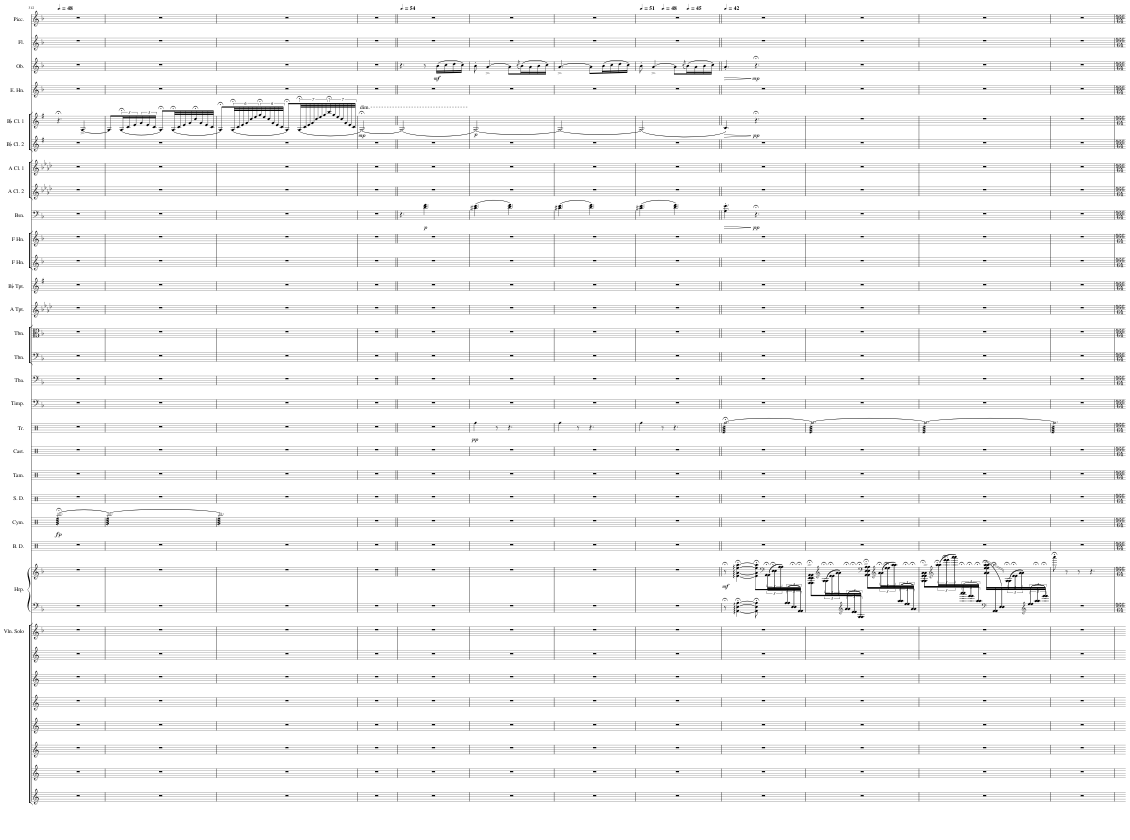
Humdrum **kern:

**kern	**kern	**kern	**kern	**kern	**kern	**kern	**kern	**kern	**kern	**dynam	**kern	**kern	**dynam	**kern	**kern	**kern	**kern	**dynam	**kern	**kern	**kern	**kern	**kern	**kern	**kern	**kern	**kern	**dynam	**kern	**kern	**kern	**kern	**dynam	**kern	**kern	**dynam	**kern	**kern
*part32	*part31	*part30	*part29	*part28	*part27	*part26	*part25	*part24	*part24	*part24	*part23	*part22	*part22	*part21	*part20	*part19	*part18	*part18	*part17	*part16	*part15	*part14	*part13	*part12	*part11	*part10	*part9	*part9	*part8	*part7	*part6	*part5	*part5	*part4	*part3	*part3	*part2	*part1
*staff33	*staff32	*staff31	*staff30	*staff29	*staff28	*staff27	*staff26	*staff25	*staff24	*staff24/25	*staff23	*staff22	*staff22	*staff21	*staff20	*staff19	*staff18	*staff18	*staff17	*staff16	*staff15	*staff14	*staff13	*staff12	*staff11	*staff10	*staff9	*staff9	*staff8	*staff7	*staff6	*staff5	*staff5	*staff4	*staff3	*staff3	*staff2	*staff1
*I"Piano	*I"Piano	*I"Piano	*I"Piano	*I"Piano	*I"Piano	*I"Piano	*I"Violin Solo	*I"Harp	*	*	*I"Bass Drum	*I"Cymbals	*	*I"Snare Drum	*I"Tambourine	*I"Castanets	*I"Triangle	*	*I"Timpani	*I"Tuba	*I"Trombone	*I"Trombone	*I"A Trumpet	*I"Bb Trumpet	*I"Horn in F	*I"Horn in F	*I"Bassoon	*	*I"A Clarinet 2	*I"A Clarinet 1	*I"Bb Clarinet 2	*I"Bb Clarinet 1	*	*I"English Horn	*I"Oboe	*	*I"Flute	*I"Piccolo
*I'Pno	*I'Pno	*I'Pno	*I'Pno	*I'Pno	*I'Pno	*I'Pno	*I'Vln. Solo	*I'Hrp.	*	*	*I'B. D.	*I'Cym.	*	*I'S. D.	*I'Tam.	*I'Cast.	*I'Tr.	*	*I'Timp.	*I'Tba.	*I'Tbn.	*I'Tbn.	*I'A Tpt.	*I'Bb Tpt.	*	*	*I'Bsn.	*	*I'A Cl. 2	*I'A Cl. 1	*I'Bb Cl. 2	*I'Bb Cl. 1	*	*I'E. Hn.	*I'Ob.	*	*I'Fl.	*I'Picc.
!!LO:PB:g=z
*clefG2	*clefG2	*clefG2	*clefG2	*clefG2	*clefG2	*clefG2	*clefG2	*clefF4	*clefG2	*	*clefX	*clefX	*	*clefX	*clefX	*clefX	*clefX	*	*clefF4	*clefF4	*clefF4	*clefC3	*clefG2	*clefG2	*clefG2	*clefG2	*clefF4	*	*clefG2	*clefG2	*clefG2	*clefG2	*	*clefG2	*clefG2	*	*clefG2	*clefG2
*	*	*	*	*	*	*	*	*	*	*	*	*	*	*	*	*	*	*	*	*	*	*	*Trd2c3	*Trd1c2	*Trd4c7	*Trd4c7	*	*	*Trd2c3	*Trd2c3	*Trd1c2	*Trd1c2	*	*Trd4c7	*	*	*	*Trd-7c-12
*k[]	*k[]	*k[]	*k[]	*k[]	*k[]	*k[]	*k[b-]	*k[b-]	*k[b-]	*	*k[]	*k[]	*	*k[]	*k[]	*k[]	*k[]	*	*k[b-]	*k[b-]	*k[b-]	*k[b-]	*k[b-e-a-d-]	*k[f#]	*k[b-]	*k[b-]	*k[b-]	*	*k[b-e-a-d-]	*k[b-e-a-d-]	*k[f#]	*k[f#]	*	*k[b-]	*k[b-]	*	*k[b-]	*k[b-]
*	*	*	*	*	*	*	*M6/8	*M6/8	*M6/8	*	*M6/8	*M6/8	*	*M6/8	*M6/8	*M6/8	*M6/8	*	*M6/8	*M6/8	*M6/8	*M6/8	*M6/8	*M6/8	*M6/8	*M6/8	*M6/8	*	*M6/8	*M6/8	*M6/8	*M6/8	*	*M6/8	*M6/8	*	*M6/8	*M6/8
*MM72	*MM72	*MM72	*MM72	*MM72	*MM72	*MM72	*MM72	*MM72	*MM72	*	*MM72	*MM72	*	*MM72	*MM72	*MM72	*MM72	*	*MM72	*MM72	*MM72	*MM72	*MM72	*MM72	*MM72	*MM72	*MM72	*	*MM72	*MM72	*MM72	*MM72	*	*MM72	*MM72	*	*MM72	*MM72
=312	=312	=312	=312	=312	=312	=312	=312	=312	=312	=312	=312	=312	=312	=312	=312	=312	=312	=312	=312	=312	=312	=312	=312	=312	=312	=312	=312	=312	=312	=312	=312	=312	=312	=312	=312	=312	=312	=312
!	!	!	!	!	!	!	!	!	!	!	!	!	!LO:DY:b	!	!	!	!	!	!	!	!	!	!	!	!	!	!	!	!	!	!	!	!	!	!	!	!	!
1r	1r	1r	1r	1r	1r	1r	2.r	2.r	2.r	.	2.r	[2.Rbb;<@64@\	fp	2.r	2.r	2.r	2.r	.	2.r	2.r	2.r	2.r	2.r	2.r	2.r	2.r	2.r	.	2.r	2.r	2.r	4.r;<	.	2.r	2.r	.	2.r	2.r
.	.	.	.	.	.	.	.	.	.	.	.	.	.	.	.	.	.	.	.	.	.	.	.	.	.	.	.	.	.	.	.	[4.A^/	.	.	.	.	.	.
.	.	.	.	.	.	.	4ryy	4ryy	4ryy	.	4ryy	4ryy	.	4ryy	4ryy	4ryy	4ryy	.	4ryy	4ryy	4ryy	4ryy	4ryy	4ryy	4ryy	4ryy	4ryy	.	4ryy	4ryy	4ryy	4ryy	.	4ryy	4ryy	.	4ryy	4ryy
=313	=313	=313	=313	=313	=313	=313	=313	=313	=313	=313	=313	=313	=313	=313	=313	=313	=313	=313	=313	=313	=313	=313	=313	=313	=313	=313	=313	=313	=313	=313	=313	=313	=313	=313	=313	=313	=313	=313
1r	1r	1r	1r	1r	1r	1r	2.r	2.r	2.r	.	2.r	2.Rbb@64@\_	.	2.r	2.r	2.r	2.r	.	2.r	2.r	2.r	2.r	2.r	2.r	2.r	2.r	2.r	.	2.r	2.r	2.r	8A/L]	.	2.r	2.r	.	2.r	2.r
.	.	.	.	.	.	.	.	.	.	.	.	.	.	.	.	.	.	.	.	.	.	.	.	.	.	.	.	.	.	.	.	(24A;</L	.	.	.	.	.	.
.	.	.	.	.	.	.	.	.	.	.	.	.	.	.	.	.	.	.	.	.	.	.	.	.	.	.	.	.	.	.	.	24c/	.	.	.	.	.	.
.	.	.	.	.	.	.	.	.	.	.	.	.	.	.	.	.	.	.	.	.	.	.	.	.	.	.	.	.	.	.	.	24e/	.	.	.	.	.	.
.	.	.	.	.	.	.	.	.	.	.	.	.	.	.	.	.	.	.	.	.	.	.	.	.	.	.	.	.	.	.	.	24g/	.	.	.	.	.	.
.	.	.	.	.	.	.	.	.	.	.	.	.	.	.	.	.	.	.	.	.	.	.	.	.	.	.	.	.	.	.	.	24e/	.	.	.	.	.	.
.	.	.	.	.	.	.	.	.	.	.	.	.	.	.	.	.	.	.	.	.	.	.	.	.	.	.	.	.	.	.	.	24c/JJ	.	.	.	.	.	.
.	.	.	.	.	.	.	.	.	.	.	.	.	.	.	.	.	.	.	.	.	.	.	.	.	.	.	.	.	.	.	.	8A;</L)	.	.	.	.	.	.
.	.	.	.	.	.	.	.	.	.	.	.	.	.	.	.	.	.	.	.	.	.	.	.	.	.	.	.	.	.	.	.	(32A;</LL	.	.	.	.	.	.
.	.	.	.	.	.	.	.	.	.	.	.	.	.	.	.	.	.	.	.	.	.	.	.	.	.	.	.	.	.	.	.	32c/	.	.	.	.	.	.
.	.	.	.	.	.	.	.	.	.	.	.	.	.	.	.	.	.	.	.	.	.	.	.	.	.	.	.	.	.	.	.	32e/	.	.	.	.	.	.
.	.	.	.	.	.	.	.	.	.	.	.	.	.	.	.	.	.	.	.	.	.	.	.	.	.	.	.	.	.	.	.	32g/	.	.	.	.	.	.
.	.	.	.	.	.	.	.	.	.	.	.	.	.	.	.	.	.	.	.	.	.	.	.	.	.	.	.	.	.	.	.	32cc;</	.	.	.	.	.	.
.	.	.	.	.	.	.	.	.	.	.	.	.	.	.	.	.	.	.	.	.	.	.	.	.	.	.	.	.	.	.	.	32g/	.	.	.	.	.	.
.	.	.	.	.	.	.	.	.	.	.	.	.	.	.	.	.	.	.	.	.	.	.	.	.	.	.	.	.	.	.	.	32e/	.	.	.	.	.	.
.	.	.	.	.	.	.	.	.	.	.	.	.	.	.	.	.	.	.	.	.	.	.	.	.	.	.	.	.	.	.	.	32c/JJJ	.	.	.	.	.	.
.	.	.	.	.	.	.	4ryy	4ryy	4ryy	.	4ryy	4ryy	.	4ryy	4ryy	4ryy	4ryy	.	4ryy	4ryy	4ryy	4ryy	4ryy	4ryy	4ryy	4ryy	4ryy	.	4ryy	4ryy	4ryy	4ryy	.	4ryy	4ryy	.	4ryy	4ryy
=314	=314	=314	=314	=314	=314	=314	=314	=314	=314	=314	=314	=314	=314	=314	=314	=314	=314	=314	=314	=314	=314	=314	=314	=314	=314	=314	=314	=314	=314	=314	=314	=314	=314	=314	=314	=314	=314	=314
1r	1r	1r	1r	1r	1r	1r	2.r	2.r	2.r	.	2.r	2.Rbb@64@\]	.	2.r	2.r	2.r	2.r	.	2.r	2.r	2.r	2.r	2.r	2.r	2.r	2.r	2.r	.	2.r	2.r	2.r	8A;</L)	.	2.r	2.r	.	2.r	2.r
.	.	.	.	.	.	.	.	.	.	.	.	.	.	.	.	.	.	.	.	.	.	.	.	.	.	.	.	.	.	.	.	(48A;</LL	.	.	.	.	.	.
.	.	.	.	.	.	.	.	.	.	.	.	.	.	.	.	.	.	.	.	.	.	.	.	.	.	.	.	.	.	.	.	48c/	.	.	.	.	.	.
.	.	.	.	.	.	.	.	.	.	.	.	.	.	.	.	.	.	.	.	.	.	.	.	.	.	.	.	.	.	.	.	48e/	.	.	.	.	.	.
.	.	.	.	.	.	.	.	.	.	.	.	.	.	.	.	.	.	.	.	.	.	.	.	.	.	.	.	.	.	.	.	48g/	.	.	.	.	.	.
.	.	.	.	.	.	.	.	.	.	.	.	.	.	.	.	.	.	.	.	.	.	.	.	.	.	.	.	.	.	.	.	48cc/	.	.	.	.	.	.
.	.	.	.	.	.	.	.	.	.	.	.	.	.	.	.	.	.	.	.	.	.	.	.	.	.	.	.	.	.	.	.	48ee/	.	.	.	.	.	.
.	.	.	.	.	.	.	.	.	.	.	.	.	.	.	.	.	.	.	.	.	.	.	.	.	.	.	.	.	.	.	.	48gg;</	.	.	.	.	.	.
.	.	.	.	.	.	.	.	.	.	.	.	.	.	.	.	.	.	.	.	.	.	.	.	.	.	.	.	.	.	.	.	48ee/	.	.	.	.	.	.
.	.	.	.	.	.	.	.	.	.	.	.	.	.	.	.	.	.	.	.	.	.	.	.	.	.	.	.	.	.	.	.	48cc/	.	.	.	.	.	.
.	.	.	.	.	.	.	.	.	.	.	.	.	.	.	.	.	.	.	.	.	.	.	.	.	.	.	.	.	.	.	.	48g/	.	.	.	.	.	.
.	.	.	.	.	.	.	.	.	.	.	.	.	.	.	.	.	.	.	.	.	.	.	.	.	.	.	.	.	.	.	.	48e/	.	.	.	.	.	.
.	.	.	.	.	.	.	.	.	.	.	.	.	.	.	.	.	.	.	.	.	.	.	.	.	.	.	.	.	.	.	.	48c/JJJ	.	.	.	.	.	.
.	.	.	.	.	.	.	.	.	.	.	.	.	.	.	.	.	.	.	.	.	.	.	.	.	.	.	.	.	.	.	.	8A;</L)	.	.	.	.	.	.
.	.	.	.	.	.	.	.	.	.	.	.	.	.	.	.	.	.	.	.	.	.	.	.	.	.	.	.	.	.	.	.	(56A;</LL	.	.	.	.	.	.
.	.	.	.	.	.	.	.	.	.	.	.	.	.	.	.	.	.	.	.	.	.	.	.	.	.	.	.	.	.	.	.	56c/	.	.	.	.	.	.
.	.	.	.	.	.	.	.	.	.	.	.	.	.	.	.	.	.	.	.	.	.	.	.	.	.	.	.	.	.	.	.	56e/	.	.	.	.	.	.
.	.	.	.	.	.	.	.	.	.	.	.	.	.	.	.	.	.	.	.	.	.	.	.	.	.	.	.	.	.	.	.	56g/	.	.	.	.	.	.
.	.	.	.	.	.	.	.	.	.	.	.	.	.	.	.	.	.	.	.	.	.	.	.	.	.	.	.	.	.	.	.	56cc/	.	.	.	.	.	.
.	.	.	.	.	.	.	.	.	.	.	.	.	.	.	.	.	.	.	.	.	.	.	.	.	.	.	.	.	.	.	.	56ee/	.	.	.	.	.	.
.	.	.	.	.	.	.	.	.	.	.	.	.	.	.	.	.	.	.	.	.	.	.	.	.	.	.	.	.	.	.	.	56gg/	.	.	.	.	.	.
.	.	.	.	.	.	.	.	.	.	.	.	.	.	.	.	.	.	.	.	.	.	.	.	.	.	.	.	.	.	.	.	56ccc;</	.	.	.	.	.	.
.	.	.	.	.	.	.	.	.	.	.	.	.	.	.	.	.	.	.	.	.	.	.	.	.	.	.	.	.	.	.	.	56gg/	.	.	.	.	.	.
.	.	.	.	.	.	.	.	.	.	.	.	.	.	.	.	.	.	.	.	.	.	.	.	.	.	.	.	.	.	.	.	56ee/	.	.	.	.	.	.
.	.	.	.	.	.	.	.	.	.	.	.	.	.	.	.	.	.	.	.	.	.	.	.	.	.	.	.	.	.	.	.	56cc/	.	.	.	.	.	.
.	.	.	.	.	.	.	.	.	.	.	.	.	.	.	.	.	.	.	.	.	.	.	.	.	.	.	.	.	.	.	.	56g/	.	.	.	.	.	.
.	.	.	.	.	.	.	.	.	.	.	.	.	.	.	.	.	.	.	.	.	.	.	.	.	.	.	.	.	.	.	.	56e/	.	.	.	.	.	.
.	.	.	.	.	.	.	.	.	.	.	.	.	.	.	.	.	.	.	.	.	.	.	.	.	.	.	.	.	.	.	.	56c/JJJ	.	.	.	.	.	.
.	.	.	.	.	.	.	4ryy	4ryy	4ryy	.	4ryy	4ryy	.	4ryy	4ryy	4ryy	4ryy	.	4ryy	4ryy	4ryy	4ryy	4ryy	4ryy	4ryy	4ryy	4ryy	.	4ryy	4ryy	4ryy	4ryy	.	4ryy	4ryy	.	4ryy	4ryy
=315	=315	=315	=315	=315	=315	=315	=315	=315	=315	=315	=315	=315	=315	=315	=315	=315	=315	=315	=315	=315	=315	=315	=315	=315	=315	=315	=315	=315	=315	=315	=315	=315	=315	=315	=315	=315	=315	=315
!	!	!	!	!	!	!	!	!	!	!	!	!	!	!	!	!	!	!	!	!	!	!	!	!	!	!	!	!	!	!	!	!LO:TX:a:t=dim.	!	!	!	!	!	!
!	!	!	!	!	!	!	!	!	!	!	!	!	!	!	!	!	!	!	!	!	!	!	!	!	!	!	!	!	!	!	!	!	!LO:DY:b	!	!	!	!	!
1r	1r	1r	1r	1r	1r	1r	2.r	2.r	2.r	.	2.r	2.r	.	2.r	2.r	2.r	2.r	.	2.r	2.r	2.r	2.r	2.r	2.r	2.r	2.r	2.r	.	2.r	2.r	2.r	[2.A;</)	mp	2.r	2.r	.	2.r	2.r
.	.	.	.	.	.	.	4ryy	4ryy	4ryy	.	4ryy	4ryy	.	4ryy	4ryy	4ryy	4ryy	.	4ryy	4ryy	4ryy	4ryy	4ryy	4ryy	4ryy	4ryy	4ryy	.	4ryy	4ryy	4ryy	4ryy	.	4ryy	4ryy	.	4ryy	4ryy
=316||	=316||	=316||	=316||	=316||	=316||	=316||	=316||	=316||	=316||	=316||	=316||	=316||	=316||	=316||	=316||	=316||	=316||	=316||	=316||	=316||	=316||	=316||	=316||	=316||	=316||	=316||	=316||	=316||	=316||	=316||	=316||	=316||	=316||	=316||	=316||	=316||	=316||	=316||
*	*	*	*	*	*	*	*	*	*	*	*	*	*	*	*	*	*	*	*	*	*	*	*	*	*	*	*	*	*	*	*	*	*	*	*	*	*	*MM81
1r	1r	1r	1r	1r	1r	1r	2.r	2.r	2.r	.	2.r	2.r	.	2.r	2.r	2.r	2.r	.	2.r	2.r	2.r	2.r	2.r	2.r	2.r	2.r	4.r	.	2.r	2.r	2.r	(2.A/]	.	2.r	4.r	.	2.r	2.r
!	!	!	!	!	!	!	!	!	!	!	!	!	!	!	!	!	!	!	!	!	!	!	!	!	!	!	!	!LO:DY:b	!	!	!	!	!	!	!	!	!	!
.	.	.	.	.	.	.	.	.	.	.	.	.	.	.	.	.	.	.	.	.	.	.	.	.	.	.	4.d\ 4.f\	p	.	.	.	.	.	.	8r	.	.	.
!	!	!	!	!	!	!	!	!	!	!	!	!	!	!	!	!	!	!	!	!	!	!	!	!	!	!	!	!	!	!	!	!	!	!	!	!LO:DY:b	!	!
.	.	.	.	.	.	.	.	.	.	.	.	.	.	.	.	.	.	.	.	.	.	.	.	.	.	.	.	.	.	.	.	.	.	.	(16b-\LL	mf	.	.
.	.	.	.	.	.	.	.	.	.	.	.	.	.	.	.	.	.	.	.	.	.	.	.	.	.	.	.	.	.	.	.	.	.	.	16cc\	.	.	.
.	.	.	.	.	.	.	.	.	.	.	.	.	.	.	.	.	.	.	.	.	.	.	.	.	.	.	.	.	.	.	.	.	.	.	16dd\	.	.	.
.	.	.	.	.	.	.	.	.	.	.	.	.	.	.	.	.	.	.	.	.	.	.	.	.	.	.	.	.	.	.	.	.	.	.	16cc\JJ)	.	.	.
.	.	.	.	.	.	.	4ryy	4ryy	4ryy	.	4ryy	4ryy	.	4ryy	4ryy	4ryy	4ryy	.	4ryy	4ryy	4ryy	4ryy	4ryy	4ryy	4ryy	4ryy	4ryy	.	4ryy	4ryy	4ryy	4ryy	.	4ryy	4ryy	.	4ryy	4ryy
=317	=317	=317	=317	=317	=317	=317	=317	=317	=317	=317	=317	=317	=317	=317	=317	=317	=317	=317	=317	=317	=317	=317	=317	=317	=317	=317	=317	=317	=317	=317	=317	=317	=317	=317	=317	=317	=317	=317
!	!	!	!	!	!	!	!	!	!	!	!	!	!	!	!	!	!LO:N:head=diamond	!LO:DY:b	!	!	!	!	!	!	!	!	!	!	!	!	!	!	!LO:DY:b	!	!	!	!	!
1r	1r	1r	1r	1r	1r	1r	2.r	2.r	2.r	.	2.r	2.r	.	2.r	2.r	2.r	4Rff\	pp	2.r	2.r	2.r	2.r	2.r	2.r	2.r	2.r	(4.c#X\ 4.e\	.	2.r	2.r	2.r	[2.A/)	p	2.r	8b-'\	.	2.r	2.r
.	.	.	.	.	.	.	.	.	.	.	.	.	.	.	.	.	.	.	.	.	.	.	.	.	.	.	.	.	.	.	.	.	.	.	[4a^/	.	.	.
.	.	.	.	.	.	.	.	.	.	.	.	.	.	.	.	.	8r	.	.	.	.	.	.	.	.	.	.	.	.	.	.	.	.	.	.	.	.	.
.	.	.	.	.	.	.	.	.	.	.	.	.	.	.	.	.	4.r	.	.	.	.	.	.	.	.	.	4.d\ 4.f\)	.	.	.	.	.	.	.	8a\L]	.	.	.
.	.	.	.	.	.	.	.	.	.	.	.	.	.	.	.	.	.	.	.	.	.	.	.	.	.	.	.	.	.	.	.	.	.	.	(8qcc/	.	.	.
.	.	.	.	.	.	.	.	.	.	.	.	.	.	.	.	.	.	.	.	.	.	.	.	.	.	.	.	.	.	.	.	.	.	.	(16b-\L)	.	.	.
.	.	.	.	.	.	.	.	.	.	.	.	.	.	.	.	.	.	.	.	.	.	.	.	.	.	.	.	.	.	.	.	.	.	.	16a\	.	.	.
.	.	.	.	.	.	.	.	.	.	.	.	.	.	.	.	.	.	.	.	.	.	.	.	.	.	.	.	.	.	.	.	.	.	.	16b-\	.	.	.
.	.	.	.	.	.	.	.	.	.	.	.	.	.	.	.	.	.	.	.	.	.	.	.	.	.	.	.	.	.	.	.	.	.	.	16cc\JJ)	.	.	.
.	.	.	.	.	.	.	4ryy	4ryy	4ryy	.	4ryy	4ryy	.	4ryy	4ryy	4ryy	4ryy	.	4ryy	4ryy	4ryy	4ryy	4ryy	4ryy	4ryy	4ryy	4ryy	.	4ryy	4ryy	4ryy	4ryy	.	4ryy	4ryy	.	4ryy	4ryy
=318	=318	=318	=318	=318	=318	=318	=318	=318	=318	=318	=318	=318	=318	=318	=318	=318	=318	=318	=318	=318	=318	=318	=318	=318	=318	=318	=318	=318	=318	=318	=318	=318	=318	=318	=318	=318	=318	=318
!	!	!	!	!	!	!	!	!	!	!	!	!	!	!	!	!	!LO:N:head=diamond	!	!	!	!	!	!	!	!	!	!	!	!	!	!	!	!	!	!	!	!	!
1r	1r	1r	1r	1r	1r	1r	2.r	2.r	2.r	.	2.r	2.r	.	2.r	2.r	2.r	4Rff\	.	2.r	2.r	2.r	2.r	2.r	2.r	2.r	2.r	(4.c#X\ 4.e\	.	2.r	2.r	2.r	2.A/_	.	2.r	[4.a^/	.	2.r	2.r
.	.	.	.	.	.	.	.	.	.	.	.	.	.	.	.	.	8r	.	.	.	.	.	.	.	.	.	.	.	.	.	.	.	.	.	.	.	.	.
.	.	.	.	.	.	.	.	.	.	.	.	.	.	.	.	.	4.r	.	.	.	.	.	.	.	.	.	4.d\ 4.f\)	.	.	.	.	.	.	.	8a\L]	.	.	.
.	.	.	.	.	.	.	.	.	.	.	.	.	.	.	.	.	.	.	.	.	.	.	.	.	.	.	.	.	.	.	.	.	.	.	(16b-\L	.	.	.
.	.	.	.	.	.	.	.	.	.	.	.	.	.	.	.	.	.	.	.	.	.	.	.	.	.	.	.	.	.	.	.	.	.	.	16cc\	.	.	.
.	.	.	.	.	.	.	.	.	.	.	.	.	.	.	.	.	.	.	.	.	.	.	.	.	.	.	.	.	.	.	.	.	.	.	16dd\	.	.	.
.	.	.	.	.	.	.	.	.	.	.	.	.	.	.	.	.	.	.	.	.	.	.	.	.	.	.	.	.	.	.	.	.	.	.	16cc\JJ)	.	.	.
.	.	.	.	.	.	.	4ryy	4ryy	4ryy	.	4ryy	4ryy	.	4ryy	4ryy	4ryy	4ryy	.	4ryy	4ryy	4ryy	4ryy	4ryy	4ryy	4ryy	4ryy	4ryy	.	4ryy	4ryy	4ryy	4ryy	.	4ryy	4ryy	.	4ryy	4ryy
=319	=319	=319	=319	=319	=319	=319	=319	=319	=319	=319	=319	=319	=319	=319	=319	=319	=319	=319	=319	=319	=319	=319	=319	=319	=319	=319	=319	=319	=319	=319	=319	=319	=319	=319	=319	=319	=319	=319
*	*	*	*	*	*	*	*	*	*	*	*	*	*	*	*	*	*	*	*	*	*	*	*	*	*	*	*	*	*	*	*	*	*	*	*	*	*	*MM77
!	!	!	!	!	!	!	!	!	!	!	!	!	!	!	!	!	!LO:N:head=diamond	!	!	!	!	!	!	!	!	!	!	!	!	!	!	!	!	!	!	!	!	!
*	*	*	*	*	*	*	*	*	*	*	*	*	*	*	*	*	*	*	*	*	*	*	*	*	*	*	*	*	*	*	*	*	*	*	*	*	*	*^
*	*	*	*	*	*	*	*	*	*	*	*	*	*	*	*	*	*	*	*	*	*	*	*	*	*	*	*	*	*	*	*	*	*	*	*	*	*	*	*^
1r	1r	1r	1r	1r	1r	1r	2.r	2.r	2.r	.	2.r	2.r	.	2.r	2.r	2.r	4Rff\	.	2.r	2.r	2.r	2.r	2.r	2.r	2.r	2.r	(4.c#X\ 4.e\	.	2.r	2.r	2.r	(2.A/]	.	2.r	8b-'\	.	2.r	2.r	4ryy	2ryy
.	.	.	.	.	.	.	.	.	.	.	.	.	.	.	.	.	.	.	.	.	.	.	.	.	.	.	.	.	.	.	.	.	.	.	[4a^/	.	.	.	.	.
*	*	*	*	*	*	*	*	*	*	*	*	*	*	*	*	*	*	*	*	*	*	*	*	*	*	*	*	*	*	*	*	*	*	*	*	*	*	*MM72	*	*
.	.	.	.	.	.	.	.	.	.	.	.	.	.	.	.	.	8r	.	.	.	.	.	.	.	.	.	.	.	.	.	.	.	.	.	.	.	.	.	2.ryy	.
.	.	.	.	.	.	.	.	.	.	.	.	.	.	.	.	.	4.r	.	.	.	.	.	.	.	.	.	4.d\ 4.f\)	.	.	.	.	.	.	.	8a\L]	.	.	.	.	.
*	*	*	*	*	*	*	*	*	*	*	*	*	*	*	*	*	*	*	*	*	*	*	*	*	*	*	*	*	*	*	*	*	*	*	*	*	*	*MM68	*	*
.	.	.	.	.	.	.	.	.	.	.	.	.	.	.	.	.	.	.	.	.	.	.	.	.	.	.	.	.	.	.	.	.	.	.	(8qcc/	.	.	.	.	.
.	.	.	.	.	.	.	.	.	.	.	.	.	.	.	.	.	.	.	.	.	.	.	.	.	.	.	.	.	.	.	.	.	.	.	(16b-\L)	.	.	.	.	2ryy
.	.	.	.	.	.	.	.	.	.	.	.	.	.	.	.	.	.	.	.	.	.	.	.	.	.	.	.	.	.	.	.	.	.	.	16a\	.	.	.	.	.
.	.	.	.	.	.	.	.	.	.	.	.	.	.	.	.	.	.	.	.	.	.	.	.	.	.	.	.	.	.	.	.	.	.	.	16b-\	.	.	.	.	.
.	.	.	.	.	.	.	.	.	.	.	.	.	.	.	.	.	.	.	.	.	.	.	.	.	.	.	.	.	.	.	.	.	.	.	16cc\JJ)	.	.	.	.	.
.	.	.	.	.	.	.	4ryy	4ryy	4ryy	.	4ryy	4ryy	.	4ryy	4ryy	4ryy	4ryy	.	4ryy	4ryy	4ryy	4ryy	4ryy	4ryy	4ryy	4ryy	4ryy	.	4ryy	4ryy	4ryy	4ryy	.	4ryy	4ryy	.	4ryy	4ryy	.	.
*	*	*	*	*	*	*	*	*	*	*	*	*	*	*	*	*	*	*	*	*	*	*	*	*	*	*	*	*	*	*	*	*	*	*	*	*	*	*v	*v	*v
=320||	=320||	=320||	=320||	=320||	=320||	=320||	=320||	=320||	=320||	=320||	=320||	=320||	=320||	=320||	=320||	=320||	=320||	=320||	=320||	=320||	=320||	=320||	=320||	=320||	=320||	=320||	=320||	=320||	=320||	=320||	=320||	=320||	=320||	=320||	=320||	=320||	=320||	=320||
*	*	*	*	*	*	*	*	*	*	*	*	*	*	*	*	*	*	*	*	*	*	*	*	*	*	*	*	*	*	*	*	*	*	*	*	*	*	*MM63
*	*	*	*	*	*	*	*	*^	*^	*	*	*	*	*	*	*	*	*	*	*	*	*	*	*	*	*	*	*	*	*	*	*	*	*	*	*	*	*^
*	*	*	*	*	*	*	*	*	*	*	*	*	*	*	*	*	*	*	*	*	*	*	*	*	*	*	*	*	*	*	*	*	*	*	*	*	*	*	*	*	*^
!	!	!	!	!	!	!	!	!	!	!	!	!LO:DY:b	!	!	!	!	!	!	!LO:N:head=diamond	!	!	!	!	!	!	!	!	!	!	!LO:HP:b	!	!	!	!	!LO:HP:b	!	!	!LO:HP:b	!	!	!	!
*	*	*	*	*	*	*	*	*	*	*	*	*	*	*	*	*	*	*	*	*	*	*	*	*	*	*	*	*	*	*	*	*	*	*	*	*	*	*	*	*v	*v	*v
1r	1r	1r	1r	1r	1r	1r	2.r	8ryy	8r;<	8r;<	2ryy	mf	2.r	2.r	.	2.r	2.r	2.r	[2.Rff;<@64@\	.	2.r	2.r	2.r	2.r	2.r	2.r	2.r	2.r	4.A\' 4.e\'	>	2.r	2.r	2.r	4.B'/)	>	2.r	4.a'/	>	2.r	2.r
.	.	.	.	.	.	.	.	.	[4AA\;< [4E\;< [4A\;<	[4e\;< [4a\;< [4ee\;< [4aa\;<	.	.	.	.	.	.	.	.	.	.	.	.	.	.	.	.	.	.	.	.	.	.	.	.	.	.	.	.	.	.
!	!	!	!	!	!	!	!	!	!	!	!	!	!	!	!	!	!	!	!	!	!	!	!	!	!	!	!	!	!	!LO:DY:n=1:b	!	!	!	!	!LO:DY:n=1:b	!	!	!LO:DY:n=1:b	!	!
.	.	.	.	.	.	.	.	.	8AA\];< 8E\];< 8A\];<	8e\];< 8a\];< 8ee\];< 8aa\];<L	.	.	.	.	.	.	.	.	.	.	.	.	.	.	.	.	.	.	4.r;<	] pp	.	.	.	4.r;<	] pp	.	4.r;<	] mp	.	.
*	*	*	*	*	*	*	*	*	*	*clefF4	*	*	*	*	*	*	*	*	*	*	*	*	*	*	*	*	*	*	*	*	*	*	*	*	*	*	*	*	*	*
.	.	.	.	.	.	.	.	.	8ryy	(24AA;<\L	(24AA\LL	.	.	.	.	.	.	.	.	.	.	.	.	.	.	.	.	.	.	.	.	.	.	.	.	.	.	.	.	.
.	.	.	.	.	.	.	.	.	.	24E;<\	24E\	.	.	.	.	.	.	.	.	.	.	.	.	.	.	.	.	.	.	.	.	.	.	.	.	.	.	.	.	.
.	.	.	.	.	.	.	.	.	.	24A\)	24A\)	.	.	.	.	.	.	.	.	.	.	.	.	.	.	.	.	.	.	.	.	.	.	.	.	.	.	.	.	.
.	.	.	.	.	.	.	.	24A/	24A/	4.ryy	4.ryy	.	.	.	.	.	.	.	.	.	.	.	.	.	.	.	.	.	.	.	.	.	.	.	.	.	.	.	.	.
.	.	.	.	.	.	.	.	24E;</	24E/	.	.	.	.	.	.	.	.	.	.	.	.	.	.	.	.	.	.	.	.	.	.	.	.	.	.	.	.	.	.	.
.	.	.	.	.	.	.	.	24AA;</JJ	24AA/JJ	.	.	.	.	.	.	.	.	.	.	.	.	.	.	.	.	.	.	.	.	.	.	.	.	.	.	.	.	.	.	.
.	.	.	.	.	.	.	4ryy	4ryy	4ryy	.	.	.	4ryy	4ryy	.	4ryy	4ryy	4ryy	4ryy	.	4ryy	4ryy	4ryy	4ryy	4ryy	4ryy	4ryy	4ryy	4ryy	.	4ryy	4ryy	4ryy	4ryy	.	4ryy	4ryy	.	4ryy	4ryy
=321	=321	=321	=321	=321	=321	=321	=321	=321	=321	=321	=321	=321	=321	=321	=321	=321	=321	=321	=321	=321	=321	=321	=321	=321	=321	=321	=321	=321	=321	=321	=321	=321	=321	=321	=321	=321	=321	=321	=321	=321
!	!	!	!	!	!	!	!	!	!	!	!	!	!	!	!	!	!	!	!LO:N:head=diamond	!	!	!	!	!	!	!	!	!	!	!	!	!	!	!	!	!	!	!	!	!
1r	1r	1r	1r	1r	1r	1r	2.r	4ryy	4ryy	8AAA\;<^ 8EE\;<^ 8AA\;<^L	8AAA\ 8EE\ 8AA\L	.	2.r	2.r	.	2.r	2.r	2.r	2.Rff@64@\_	.	2.r	2.r	2.r	2.r	2.r	2.r	2.r	2.r	2.r	.	2.r	2.r	2.r	2.r	.	2.r	2.r	.	2.r	2.r
*	*	*	*	*	*	*	*	*	*	*clefG2	*	*	*	*	*	*	*	*	*	*	*	*	*	*	*	*	*	*	*	*	*	*	*	*	*	*	*	*	*	*
.	.	.	.	.	.	.	.	.	.	(24A;<\L	(24A\L	.	.	.	.	.	.	.	.	.	.	.	.	.	.	.	.	.	.	.	.	.	.	.	.	.	.	.	.	.
.	.	.	.	.	.	.	.	.	.	24e;<\	24e\	.	.	.	.	.	.	.	.	.	.	.	.	.	.	.	.	.	.	.	.	.	.	.	.	.	.	.	.	.
.	.	.	.	.	.	.	.	.	.	24a\)	24a\)	.	.	.	.	.	.	.	.	.	.	.	.	.	.	.	.	.	.	.	.	.	.	.	.	.	.	.	.	.
*	*	*	*	*	*	*	*	*clefG2	*	*	*	*	*	*	*	*	*	*	*	*	*	*	*	*	*	*	*	*	*	*	*	*	*	*	*	*	*	*	*	*
.	.	.	.	.	.	.	.	24a;</	24a/	8ryy	8ryy	.	.	.	.	.	.	.	.	.	.	.	.	.	.	.	.	.	.	.	.	.	.	.	.	.	.	.	.	.
.	.	.	.	.	.	.	.	24e;</	24e/	.	.	.	.	.	.	.	.	.	.	.	.	.	.	.	.	.	.	.	.	.	.	.	.	.	.	.	.	.	.	.
.	.	.	.	.	.	.	.	24A;</JJ	24A/JJ	.	.	.	.	.	.	.	.	.	.	.	.	.	.	.	.	.	.	.	.	.	.	.	.	.	.	.	.	.	.	.
*	*	*	*	*	*	*	*	*	*	*clefF4	*	*	*	*	*	*	*	*	*	*	*	*	*	*	*	*	*	*	*	*	*	*	*	*	*	*	*	*	*	*
.	.	.	.	.	.	.	.	4ryy	4ryy	8AA\;<^ 8E\;<^ 8A\;<^L	8AA\ 8E\ 8A\L	.	.	.	.	.	.	.	.	.	.	.	.	.	.	.	.	.	.	.	.	.	.	.	.	.	.	.	.	.
*	*	*	*	*	*	*	*	*	*	*clefG2	*	*	*	*	*	*	*	*	*	*	*	*	*	*	*	*	*	*	*	*	*	*	*	*	*	*	*	*	*	*
.	.	.	.	.	.	.	.	.	.	(24a;<\L	(24a\L	.	.	.	.	.	.	.	.	.	.	.	.	.	.	.	.	.	.	.	.	.	.	.	.	.	.	.	.	.
.	.	.	.	.	.	.	.	.	.	24ee;<\	24ee\	.	.	.	.	.	.	.	.	.	.	.	.	.	.	.	.	.	.	.	.	.	.	.	.	.	.	.	.	.
.	.	.	.	.	.	.	.	.	.	24aa\)	24aa\)	.	.	.	.	.	.	.	.	.	.	.	.	.	.	.	.	.	.	.	.	.	.	.	.	.	.	.	.	.
.	.	.	.	.	.	.	.	24aa/	24aa/	4.ryy	4.ryy	.	.	.	.	.	.	.	.	.	.	.	.	.	.	.	.	.	.	.	.	.	.	.	.	.	.	.	.	.
.	.	.	.	.	.	.	.	24ee;</	24ee/	.	.	.	.	.	.	.	.	.	.	.	.	.	.	.	.	.	.	.	.	.	.	.	.	.	.	.	.	.	.	.
.	.	.	.	.	.	.	.	24a;</JJ	24a/JJ	.	.	.	.	.	.	.	.	.	.	.	.	.	.	.	.	.	.	.	.	.	.	.	.	.	.	.	.	.	.	.
.	.	.	.	.	.	.	4ryy	4ryy	4ryy	.	.	.	4ryy	4ryy	.	4ryy	4ryy	4ryy	4ryy	.	4ryy	4ryy	4ryy	4ryy	4ryy	4ryy	4ryy	4ryy	4ryy	.	4ryy	4ryy	4ryy	4ryy	.	4ryy	4ryy	.	4ryy	4ryy
=322	=322	=322	=322	=322	=322	=322	=322	=322	=322	=322	=322	=322	=322	=322	=322	=322	=322	=322	=322	=322	=322	=322	=322	=322	=322	=322	=322	=322	=322	=322	=322	=322	=322	=322	=322	=322	=322	=322	=322	=322
!	!	!	!	!	!	!	!	!	!	!	!	!	!	!	!	!	!	!	!LO:N:head=diamond	!	!	!	!	!	!	!	!	!	!	!	!	!	!	!	!	!	!	!	!	!
1r	1r	1r	1r	1r	1r	1r	2.r	4ryy	4ryy	8A\;< 8e\;< 8a\;<L	8A\^ 8e\^ 8a\^L	.	2.r	2.r	.	2.r	2.r	2.r	2.Rff@64@\_	.	2.r	2.r	2.r	2.r	2.r	2.r	2.r	2.r	2.r	.	2.r	2.r	2.r	2.r	.	2.r	2.r	.	2.r	2.r
*	*	*	*	*	*	*	*	*	*	*clefG2	*	*	*	*	*	*	*	*	*	*	*	*	*	*	*	*	*	*	*	*	*	*	*	*	*	*	*	*	*	*
.	.	.	.	.	.	.	.	.	.	(24aa;<\L	(24aa\L	.	.	.	.	.	.	.	.	.	.	.	.	.	.	.	.	.	.	.	.	.	.	.	.	.	.	.	.	.
.	.	.	.	.	.	.	.	.	.	24eee;<\	24eee\	.	.	.	.	.	.	.	.	.	.	.	.	.	.	.	.	.	.	.	.	.	.	.	.	.	.	.	.	.
.	.	.	.	.	.	.	.	.	.	24aaa\)	24aaa\)	.	.	.	.	.	.	.	.	.	.	.	.	.	.	.	.	.	.	.	.	.	.	.	.	.	.	.	.	.
.	.	.	.	.	.	.	.	24aaa;</	24aaa/	8ryy	8ryy	.	.	.	.	.	.	.	.	.	.	.	.	.	.	.	.	.	.	.	.	.	.	.	.	.	.	.	.	.
.	.	.	.	.	.	.	.	24eee;</	24eee/	.	.	.	.	.	.	.	.	.	.	.	.	.	.	.	.	.	.	.	.	.	.	.	.	.	.	.	.	.	.	.
.	.	.	.	.	.	.	.	24aa;</JJ	24aa/JJ	.	.	.	.	.	.	.	.	.	.	.	.	.	.	.	.	.	.	.	.	.	.	.	.	.	.	.	.	.	.	.
*	*	*	*	*	*	*	*	*clefF4	*	*	*	*	*	*	*	*	*	*	*	*	*	*	*	*	*	*	*	*	*	*	*	*	*	*	*	*	*	*	*	*
.	.	.	.	.	.	.	.	24ryy	24ryy	(24a\;< 24ee\;< 24aa\;<LL	24a\ 24ee\ 24aa\LL	.	.	.	.	.	.	.	.	.	.	.	.	.	.	.	.	.	.	.	.	.	.	.	.	.	.	.	.	.
.	.	.	.	.	.	.	.	24AA;</	24AA/	12ryy	12ryy	.	.	.	.	.	.	.	.	.	.	.	.	.	.	.	.	.	.	.	.	.	.	.	.	.	.	.	.	.
.	.	.	.	.	.	.	.	24E/)	24E/	.	.	.	.	.	.	.	.	.	.	.	.	.	.	.	.	.	.	.	.	.	.	.	.	.	.	.	.	.	.	.
.	.	.	.	.	.	.	.	8ryy	8ryy	(24A;<\	(24A\	.	.	.	.	.	.	.	.	.	.	.	.	.	.	.	.	.	.	.	.	.	.	.	.	.	.	.	.	.
.	.	.	.	.	.	.	.	.	.	24e;<\	24e\	.	.	.	.	.	.	.	.	.	.	.	.	.	.	.	.	.	.	.	.	.	.	.	.	.	.	.	.	.
.	.	.	.	.	.	.	.	.	.	24a\)	24a\)	.	.	.	.	.	.	.	.	.	.	.	.	.	.	.	.	.	.	.	.	.	.	.	.	.	.	.	.	.
*	*	*	*	*	*	*	*	*clefG2	*	*	*	*	*	*	*	*	*	*	*	*	*	*	*	*	*	*	*	*	*	*	*	*	*	*	*	*	*	*	*	*
.	.	.	.	.	.	.	.	24ee/	24ee/	4.ryy	4.ryy	.	.	.	.	.	.	.	.	.	.	.	.	.	.	.	.	.	.	.	.	.	.	.	.	.	.	.	.	.
.	.	.	.	.	.	.	.	24aa;</	24aa/	.	.	.	.	.	.	.	.	.	.	.	.	.	.	.	.	.	.	.	.	.	.	.	.	.	.	.	.	.	.	.
.	.	.	.	.	.	.	.	24eee;</JJ	24eee/JJ	.	.	.	.	.	.	.	.	.	.	.	.	.	.	.	.	.	.	.	.	.	.	.	.	.	.	.	.	.	.	.
.	.	.	.	.	.	.	4ryy	4ryy	4ryy	.	.	.	4ryy	4ryy	.	4ryy	4ryy	4ryy	4ryy	.	4ryy	4ryy	4ryy	4ryy	4ryy	4ryy	4ryy	4ryy	4ryy	.	4ryy	4ryy	4ryy	4ryy	.	4ryy	4ryy	.	4ryy	4ryy
*	*	*	*	*	*	*	*	*	*	*v	*v	*	*	*	*	*	*	*	*	*	*	*	*	*	*	*	*	*	*	*	*	*	*	*	*	*	*	*	*	*
=323	=323	=323	=323	=323	=323	=323	=323	=323	=323	=323	=323	=323	=323	=323	=323	=323	=323	=323	=323	=323	=323	=323	=323	=323	=323	=323	=323	=323	=323	=323	=323	=323	=323	=323	=323	=323	=323	=323	=323
!	!	!	!	!	!	!	!	!	!	!	!	!	!	!	!	!	!	!LO:N:head=diamond	!	!	!	!	!	!	!	!	!	!	!	!	!	!	!	!	!	!	!	!	!
*	*	*	*	*	*	*	*	*v	*v	*	*	*	*	*	*	*	*	*	*	*	*	*	*	*	*	*	*	*	*	*	*	*	*	*	*	*	*	*	*
1r	1r	1r	1r	1r	1r	1r	2.r	2.r	8aaa;<\	.	2.r	2.r	.	2.r	2.r	2.r	2.Rff@64@\]	.	2.r	2.r	2.r	2.r	2.r	2.r	2.r	2.r	2.r	.	2.r	2.r	2.r	2.r	.	2.r	2.r	.	2.r	2.r
.	.	.	.	.	.	.	.	.	8r	.	.	.	.	.	.	.	.	.	.	.	.	.	.	.	.	.	.	.	.	.	.	.	.	.	.	.	.	.
.	.	.	.	.	.	.	.	.	8r	.	.	.	.	.	.	.	.	.	.	.	.	.	.	.	.	.	.	.	.	.	.	.	.	.	.	.	.	.
.	.	.	.	.	.	.	.	.	4.r	.	.	.	.	.	.	.	.	.	.	.	.	.	.	.	.	.	.	.	.	.	.	.	.	.	.	.	.	.
.	.	.	.	.	.	.	4ryy	4ryy	4ryy	.	4ryy	4ryy	.	4ryy	4ryy	4ryy	4ryy	.	4ryy	4ryy	4ryy	4ryy	4ryy	4ryy	4ryy	4ryy	4ryy	.	4ryy	4ryy	4ryy	4ryy	.	4ryy	4ryy	.	4ryy	4ryy
=	=	=	=	=	=	=	=	=	=	=	=	=	=	=	=	=	=	=	=	=	=	=	=	=	=	=	=	=	=	=	=	=	=	=	=	=	=	=
*-	*-	*-	*-	*-	*-	*-	*-	*-	*-	*-	*-	*-	*-	*-	*-	*-	*-	*-	*-	*-	*-	*-	*-	*-	*-	*-	*-	*-	*-	*-	*-	*-	*-	*-	*-	*-	*-	*-
